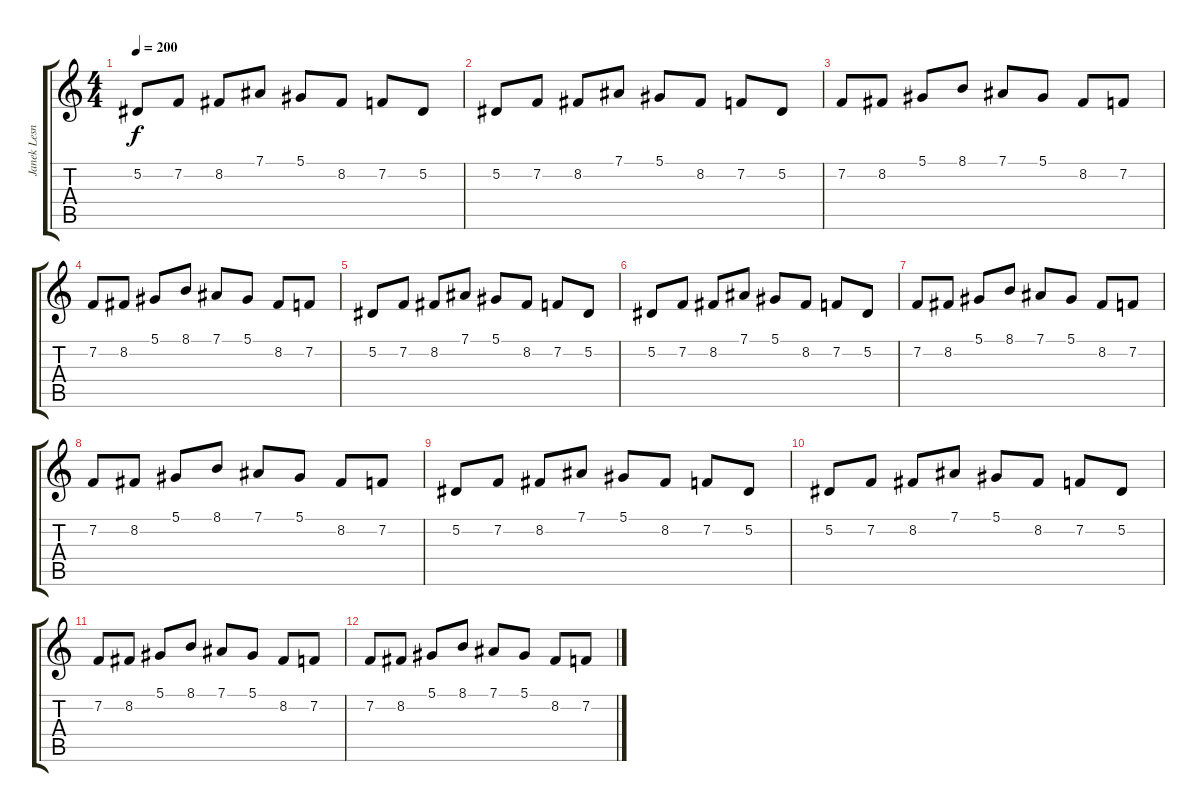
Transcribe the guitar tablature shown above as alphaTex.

\track ("Janek Lesniak" "Janek Lesn") {instrument harpsichord}
\staff {score tabs}
\tuning (Eb4 Bb3 Gb3 Db3 Ab2 Eb2) {hide}
\ts (4 4)
\tempo 200
\clef g2
\ks c
5.2.8{dy f} 7.2.8 8.2.8 7.1.8 5.1.8 8.2.8 7.2.8 5.2.8 |
5.2.8 7.2.8 8.2.8 7.1.8 5.1.8 8.2.8 7.2.8 5.2.8 |
7.2.8 8.2.8 5.1.8 8.1.8 7.1.8 5.1.8 8.2.8 7.2.8 |
7.2.8 8.2.8 5.1.8 8.1.8 7.1.8 5.1.8 8.2.8 7.2.8 |
5.2.8 7.2.8 8.2.8 7.1.8 5.1.8 8.2.8 7.2.8 5.2.8 |
5.2.8 7.2.8 8.2.8 7.1.8 5.1.8 8.2.8 7.2.8 5.2.8 |
7.2.8 8.2.8 5.1.8 8.1.8 7.1.8 5.1.8 8.2.8 7.2.8 |
7.2.8 8.2.8 5.1.8 8.1.8 7.1.8 5.1.8 8.2.8 7.2.8 |
5.2.8 7.2.8 8.2.8 7.1.8 5.1.8 8.2.8 7.2.8 5.2.8 |
5.2.8 7.2.8 8.2.8 7.1.8 5.1.8 8.2.8 7.2.8 5.2.8 |
7.2.8 8.2.8 5.1.8 8.1.8 7.1.8 5.1.8 8.2.8 7.2.8 |
7.2.8 8.2.8 5.1.8 8.1.8 7.1.8 5.1.8 8.2.8 7.2.8
